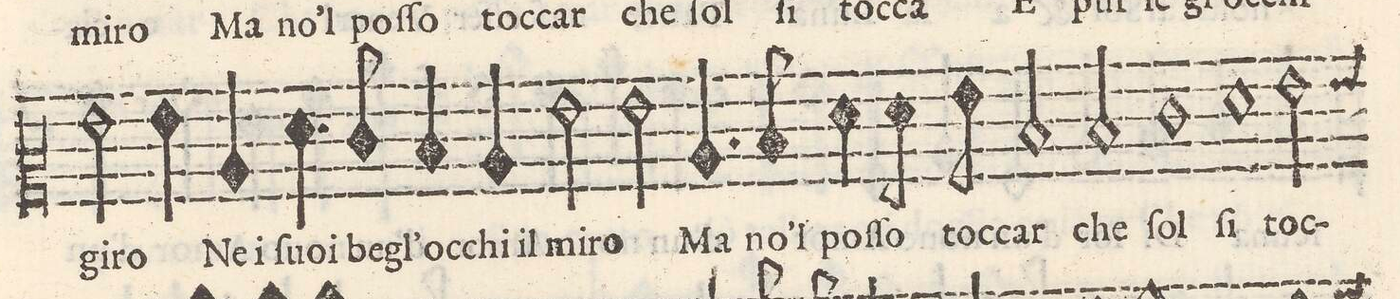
**kern	**text
*I"ALTO	*
*clefC2	*
*k[]	*
*met(C)	*
*M2/1	*
2g\	gi-
4g\	-ro
4c/	Ne i
=29-	=29-
4.f\	fuoi
8e/	begl'
4d/	oc-
4c/	-chi il
2g\	mi-
2g\	-ro
=30-	=30-
4.c/	Ma
8d/	no'l
4f\	poſ-
8f\	-ſo
8g\	toc-
2d/	-car
2d/	che
=31-	=31-
1e	ſol
1f	ſi
=32-	=32-
2g\	toc-
*custos:g	*
*-	*-
